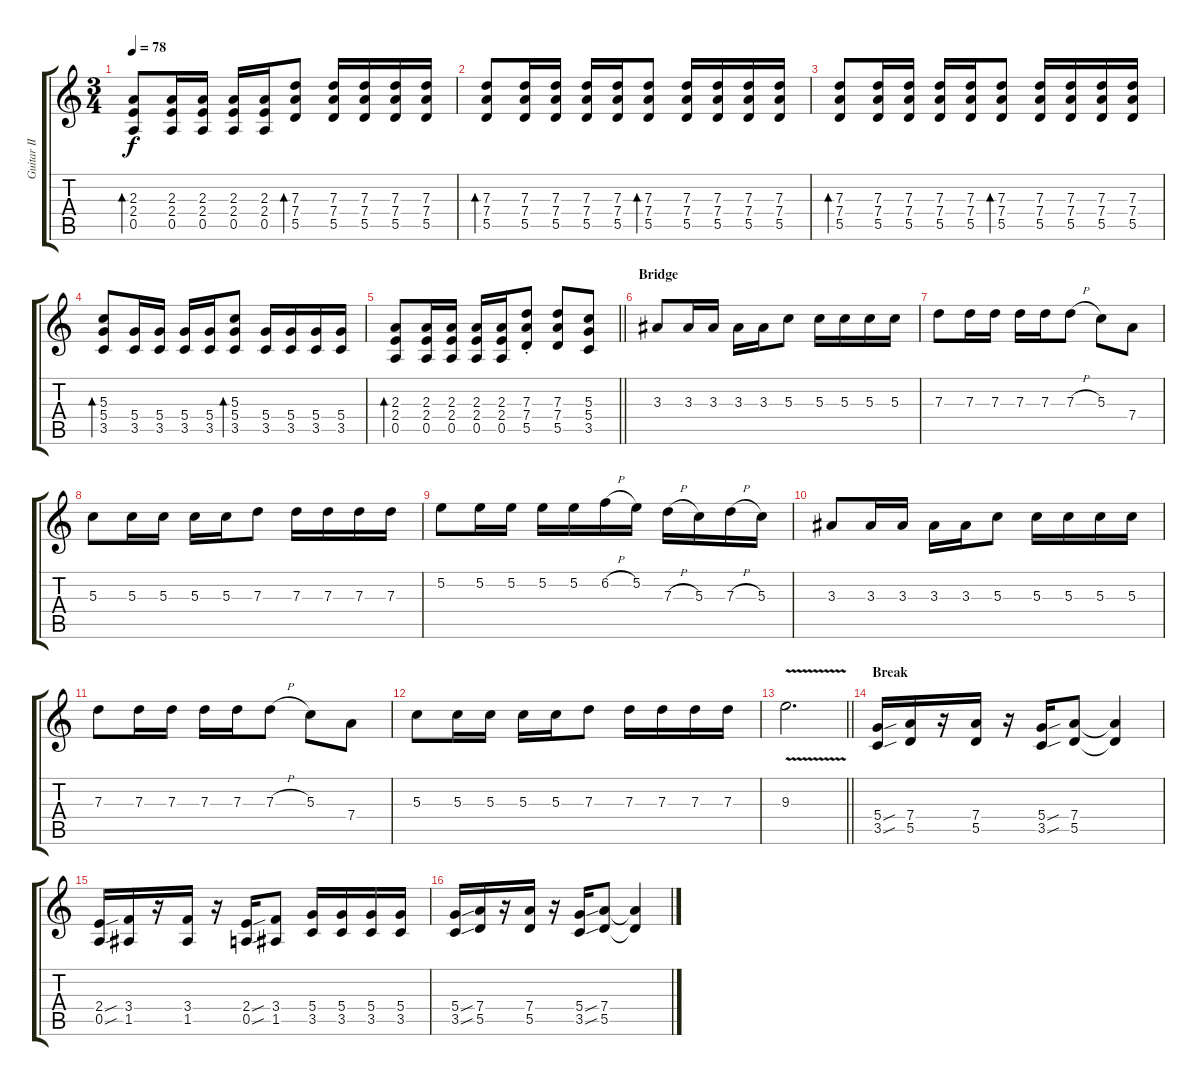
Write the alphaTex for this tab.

\track ("Guitar II" "Guitar II") {instrument distortionguitar}
\staff {score tabs}
\tuning (E4 B3 G3 D3 A2 D2) {hide}
\ts (3 4)
\tempo 78
\clef g2
\ks c
(2.3 2.4 0.5).8{bd 60 dy f} (2.3 2.4 0.5).16 (2.3 2.4 0.5).16 (2.3 2.4 0.5).16 (2.3 2.4 0.5).16 (7.3 7.4 5.5).8{bd 60} (7.3 7.4 5.5).16 (7.3 7.4 5.5).16 (7.3 7.4 5.5).16 (7.3 7.4 5.5).16 |
(7.3 7.4 5.5).8{bd 60} (7.3 7.4 5.5).16 (7.3 7.4 5.5).16 (7.3 7.4 5.5).16 (7.3 7.4 5.5).16 (7.3 7.4 5.5).8{bd 60} (7.3 7.4 5.5).16 (7.3 7.4 5.5).16 (7.3 7.4 5.5).16 (7.3 7.4 5.5).16 |
(7.3 7.4 5.5).8{bd 60} (7.3 7.4 5.5).16 (7.3 7.4 5.5).16 (7.3 7.4 5.5).16 (7.3 7.4 5.5).16 (7.3 7.4 5.5).8{bd 60} (7.3 7.4 5.5).16 (7.3 7.4 5.5).16 (7.3 7.4 5.5).16 (7.3 7.4 5.5).16 |
(5.3 5.4 3.5).8{bd 60} (5.4 3.5).16 (5.4 3.5).16 (5.4 3.5).16 (5.4 3.5).16 (5.3 5.4 3.5).8{bd 60} (5.4 3.5).16 (5.4 3.5).16 (5.4 3.5).16 (5.4 3.5).16 |
\barLineRight lightlight
(2.3 2.4 0.5).8{bd 60} (2.3 2.4 0.5).16 (2.3 2.4 0.5).16 (2.3 2.4 0.5).16 (2.3 2.4 0.5).16 (7.3{st} 7.4{st} 5.5{st}).8 (7.3 7.4 5.5).8 (5.3 5.4 3.5).8 |
\section ("" "Bridge")
3.3.8 3.3.16 3.3.16 3.3.16 3.3.16 5.3.8 5.3.16 5.3.16 5.3.16 5.3.16 |
7.3.8 7.3.16 7.3.16 7.3.16 7.3.16 7.3{h}.8 5.3.8 7.4.8 |
5.3.8 5.3.16 5.3.16 5.3.16 5.3.16 7.3.8 7.3.16 7.3.16 7.3.16 7.3.16 |
5.2.8 5.2.16 5.2.16 5.2.16 5.2.16 6.2{h}.16 5.2.16 7.3{h}.16 5.3.16 7.3{h}.16 5.3.16 |
3.3.8 3.3.16 3.3.16 3.3.16 3.3.16 5.3.8 5.3.16 5.3.16 5.3.16 5.3.16 |
7.3.8 7.3.16 7.3.16 7.3.16 7.3.16 7.3{h}.8 5.3.8 7.4.8 |
5.3.8 5.3.16 5.3.16 5.3.16 5.3.16 7.3.8 7.3.16 7.3.16 7.3.16 7.3.16 |
\barLineRight lightlight
9.3{v}.2{d} |
\section ("" "Break")
(5.4{sou} 3.5{sou}).16 (7.4 5.5).16 r.16 (7.4 5.5).16 r.16 (5.4{sou} 3.5{sou}).16 (7.4 5.5).8 (7.4{t} 5.5{t}).4 |
(2.4{sou} 0.5{sou}).16 (3.4 1.5).16 r.16 (3.4 1.5).16 r.16 (2.4{sou} 0.5{sou}).16 (3.4 1.5).8 (5.4 3.5).16 (5.4 3.5).16 (5.4 3.5).16 (5.4 3.5).16 |
(5.4{sou} 3.5{sou}).16 (7.4 5.5).16 r.16 (7.4 5.5).16 r.16 (5.4{sou} 3.5{sou}).16 (7.4 5.5).8 (7.4{t} 5.5{t}).4
